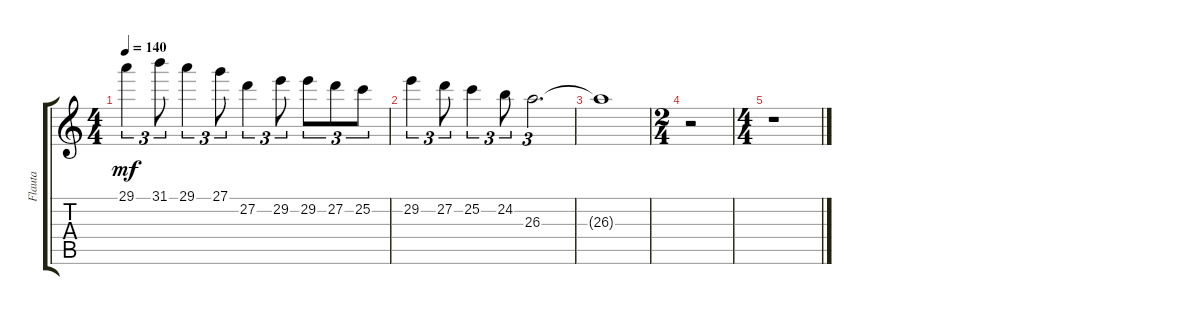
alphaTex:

\track ("Flauta" "Flauta") {instrument piccolo}
\staff {score tabs}
\tuning (E4 B3 G3 D3 A2 E2) {hide}
\ts (4 4)
\tempo 140
\clef g2
\ks c
29.1.4{tu (3 2) dy mf} 31.1.8{tu (3 2)} 29.1.4{tu (3 2)} 27.1.8{tu (3 2)} 27.2.4{tu (3 2)} 29.2.8{tu (3 2)} 29.2.8{tu (3 2)} 27.2.8{tu (3 2)} 25.2.8{tu (3 2)} |
29.2.4{tu (3 2)} 27.2.8{tu (3 2)} 25.2.4{tu (3 2)} 24.2.8{tu (3 2)} 26.3.2{d tu (3 2)} |
26.3{t}.1 |
\ts (2 4)
r.2 |
\ts (4 4)
r.1
